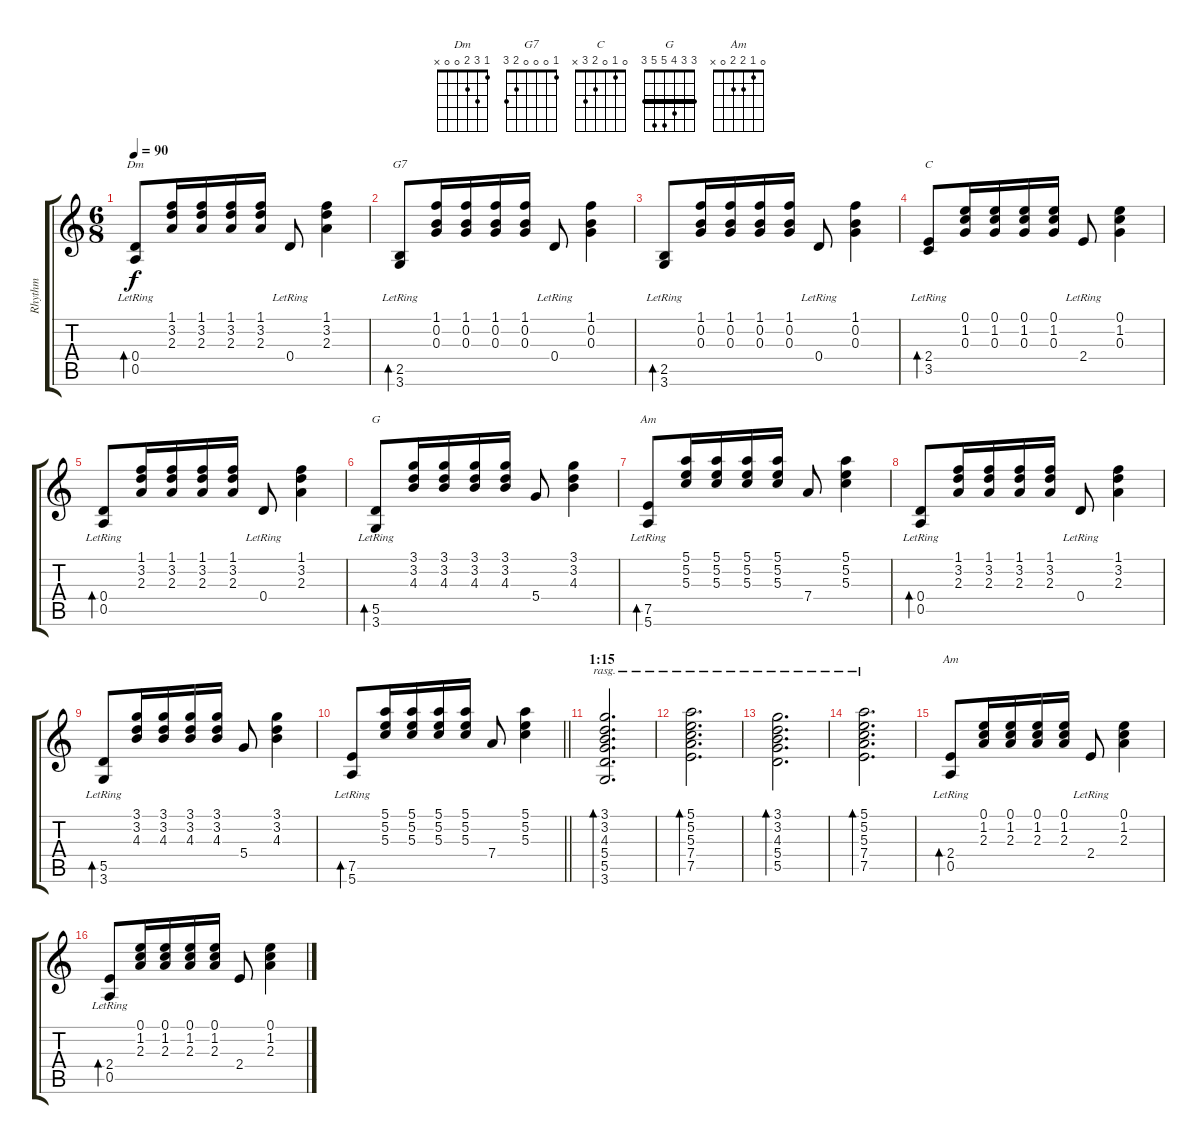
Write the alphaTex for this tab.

\track ("Rhythm" "Rhythm") {instrument acousticguitarnylon}
\staff {score tabs}
\tuning (E4 B3 G3 D3 A2 E2) {hide}
\chord ("Dm" 1 3 2 0 0 x)
\chord ("G7" 1 0 0 0 2 3)
\chord ("C" 0 1 0 2 3 x)
\chord ("G" 3 3 4 5 5 3) {barre 3}
\chord ("Am" 5 5 5 7 7 5) {firstfret 5 barre 5}
\chord ("Am" 0 1 2 2 0 x)
\ts (6 8)
\tempo 90
\clef g2
\ks c
(0.4{lr} 0.5).8{bd 120 ch "Dm" dy f} (1.1 3.2 2.3).16 (1.1 3.2 2.3).16 (1.1 3.2 2.3).16 (1.1 3.2 2.3).16 0.4{lr}.8 (1.1 3.2 2.3).4 |
(2.5{lr} 3.6{lr}).8{bd 120 ch "G7"} (1.1 0.2 0.3).16 (1.1 0.2 0.3).16 (1.1 0.2 0.3).16 (1.1 0.2 0.3).16 0.4{lr}.8 (1.1 0.2 0.3).4 |
(2.5{lr} 3.6{lr}).8{bd 120} (1.1 0.2 0.3).16 (1.1 0.2 0.3).16 (1.1 0.2 0.3).16 (1.1 0.2 0.3).16 0.4{lr}.8 (1.1 0.2 0.3).4 |
(2.4{lr} 3.5{lr}).8{bd 120 ch "C"} (0.1 1.2 0.3).16 (0.1 1.2 0.3).16 (0.1 1.2 0.3).16 (0.1 1.2 0.3).16 2.4{lr}.8 (0.1 1.2 0.3).4 |
(0.4{lr} 0.5).8{bd 120} (1.1 3.2 2.3).16 (1.1 3.2 2.3).16 (1.1 3.2 2.3).16 (1.1 3.2 2.3).16 0.4{lr}.8 (1.1 3.2 2.3).4 |
(5.5{lr} 3.6{lr}).8{bd 120 ch "G"} (3.1 3.2 4.3).16 (3.1 3.2 4.3).16 (3.1 3.2 4.3).16 (3.1 3.2 4.3).16 5.4.8 (3.1 3.2 4.3).4 |
(7.5{lr} 5.6{lr}).8{bd 120 ch "Am"} (5.1 5.2 5.3).16 (5.1 5.2 5.3).16 (5.1 5.2 5.3).16 (5.1 5.2 5.3).16 7.4.8 (5.1 5.2 5.3).4 |
(0.4{lr} 0.5).8{bd 120} (1.1 3.2 2.3).16 (1.1 3.2 2.3).16 (1.1 3.2 2.3).16 (1.1 3.2 2.3).16 0.4{lr}.8 (1.1 3.2 2.3).4 |
(5.5{lr} 3.6{lr}).8{bd 120} (3.1 3.2 4.3).16 (3.1 3.2 4.3).16 (3.1 3.2 4.3).16 (3.1 3.2 4.3).16 5.4.8 (3.1 3.2 4.3).4 |
\barLineRight lightlight
(7.5{lr} 5.6{lr}).8{bd 120} (5.1 5.2 5.3).16 (5.1 5.2 5.3).16 (5.1 5.2 5.3).16 (5.1 5.2 5.3).16 7.4.8 (5.1 5.2 5.3).4 |
\section ("" "1:15")
(3.1 3.2 4.3 5.4 5.5 3.6).2{d bd 120 rasg ii volume 16} |
(5.1 5.2 5.3 7.4 7.5).2{d bd 120 rasg ii volume 16} |
(3.1 3.2 4.3 5.4 5.5).2{d bd 120 rasg ii volume 16} |
(5.1 5.2 5.3 7.4 7.5).2{d bd 120 rasg ii volume 16} |
(2.4{lr} 0.5{lr}).8{bd 120 ch "Am" volume 10} (0.1 1.2 2.3).16 (0.1 1.2 2.3).16 (0.1 1.2 2.3).16 (0.1 1.2 2.3).16 2.4{lr}.8 (0.1 1.2 2.3).4 |
(2.4{lr} 0.5{lr}).8{bd 120} (0.1 1.2 2.3).16 (0.1 1.2 2.3).16 (0.1 1.2 2.3).16 (0.1 1.2 2.3).16 2.4.8 (0.1 1.2 2.3).4
